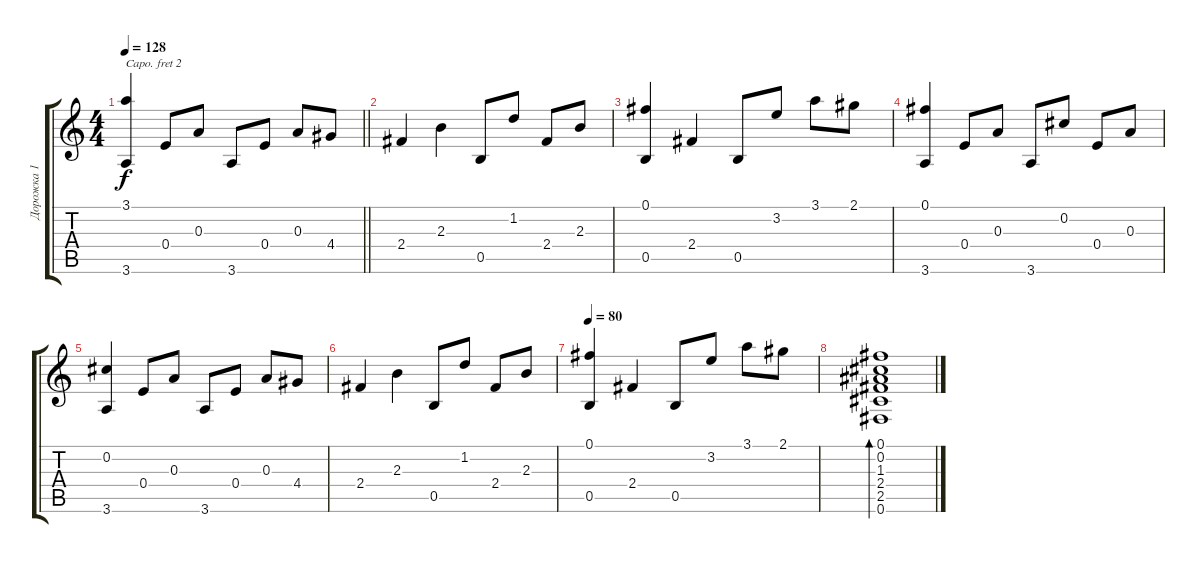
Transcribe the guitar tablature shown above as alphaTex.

\track ("Дорожка 1" "Дорожка 1") {instrument acousticguitarsteel}
\staff {score tabs}
\capo 2
\tuning (E4 B3 G3 D3 A2 E2) {hide}
\ts (4 4)
\tempo 128
\clef g2
\barLineRight lightlight
\ks c
(3.1 3.6).4{dy f} 0.4.8 0.3.8 3.6.8 0.4.8 0.3.8 4.4.8 |
\section ("" "")
2.4.4 2.3.4 0.5.8 1.2.8 2.4.8 2.3.8 |
(0.1 0.5).4 2.4.4 0.5.8 3.2.8 3.1.8 2.1.8 |
(0.1 3.6).4 0.4.8 0.3.8 3.6.8 0.2.8 0.4.8 0.3.8 |
(0.2 3.6).4 0.4.8 0.3.8 3.6.8 0.4.8 0.3.8 4.4.8 |
2.4.4 2.3.4 0.5.8 1.2.8 2.4.8 2.3.8 |
\tempo 80
(0.1 0.5).4 2.4.4 0.5.8 3.2.8 3.1.8 2.1.8 |
(0.1 0.2 1.3 2.4 2.5 0.6).1{bd 480}
